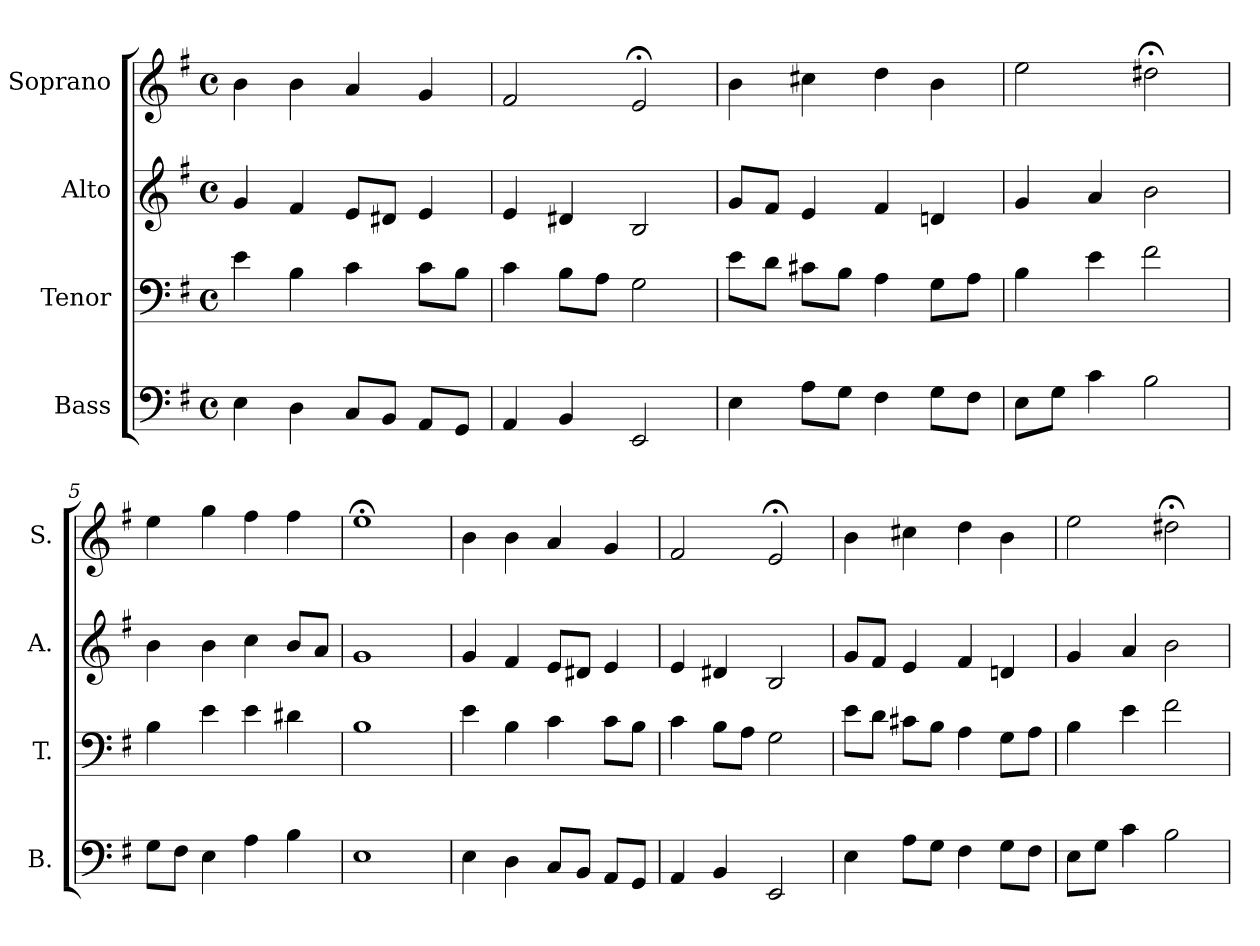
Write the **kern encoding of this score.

**kern	**kern	**kern	**kern
*part4	*part3	*part2	*part1
*staff4	*staff3	*staff2	*staff1
*I"Bass	*I"Tenor	*I"Alto	*I"Soprano
*I'B.	*I'T.	*I'A.	*I'S.
*clefF4	*clefF4	*clefG2	*clefG2
*k[f#]	*k[f#]	*k[f#]	*k[f#]
*e:	*e:	*e:	*e:
*M4/4	*M4/4	*M4/4	*M4/4
*met(c)	*met(c)	*met(c)	*met(c)
=1	=1	=1	=1
4E\	4e\	4g/	4b\
4D\	4B\	4f#/	4b\
8C/L	4c\	8e/L	4a/
8BB/J	.	8d#X/J	.
8AA/L	8c\L	4e/	4g/
8GG/J	8B\J	.	.
=2	=2	=2	=2
4AA/	4c\	4e/	2f#/
4BB/	8B\L	4d#X/	.
.	8A\J	.	.
2EE/	2G\	2B/	2e;</
=3	=3	=3	=3
4E\	8e\L	8g/L	4b\
.	8d\J	8f#/J	.
8A\L	8c#X\L	4e/	4cc#X\
8G\J	8B\J	.	.
4F#\	4A\	4f#/	4dd\
8G\L	8G\L	4dn/	4b\
8F#\J	8A\J	.	.
=4	=4	=4	=4
8E\L	4B\	4g/	2ee\
8G\J	.	.	.
4c\	4e\	4a/	.
2B\	2f#\	2b\	2dd#X;<\
=5	=5	=5	=5
8G\L	4B\	4b\	4ee\
8F#\J	.	.	.
4E\	4e\	4b\	4gg\
4A\	4e\	4cc\	4ff#\
4B\	4d#X\	8b/L	4ff#\
.	.	8a/J	.
!!LO:LB:g=z
=6	=6	=6	=6
1E	1B	1g	1ee;<
=7	=7	=7	=7
4E\	4e\	4g/	4b\
4D\	4B\	4f#/	4b\
8C/L	4c\	8e/L	4a/
8BB/J	.	8d#X/J	.
8AA/L	8c\L	4e/	4g/
8GG/J	8B\J	.	.
=8	=8	=8	=8
4AA/	4c\	4e/	2f#/
4BB/	8B\L	4d#X/	.
.	8A\J	.	.
2EE/	2G\	2B/	2e;</
=9	=9	=9	=9
4E\	8e\L	8g/L	4b\
.	8d\J	8f#/J	.
8A\L	8c#X\L	4e/	4cc#X\
8G\J	8B\J	.	.
4F#\	4A\	4f#/	4dd\
8G\L	8G\L	4dn/	4b\
8F#\J	8A\J	.	.
=10	=10	=10	=10
8E\L	4B\	4g/	2ee\
8G\J	.	.	.
4c\	4e\	4a/	.
2B\	2f#\	2b\	2dd#X;<\
=	=	=	=
*-	*-	*-	*-
